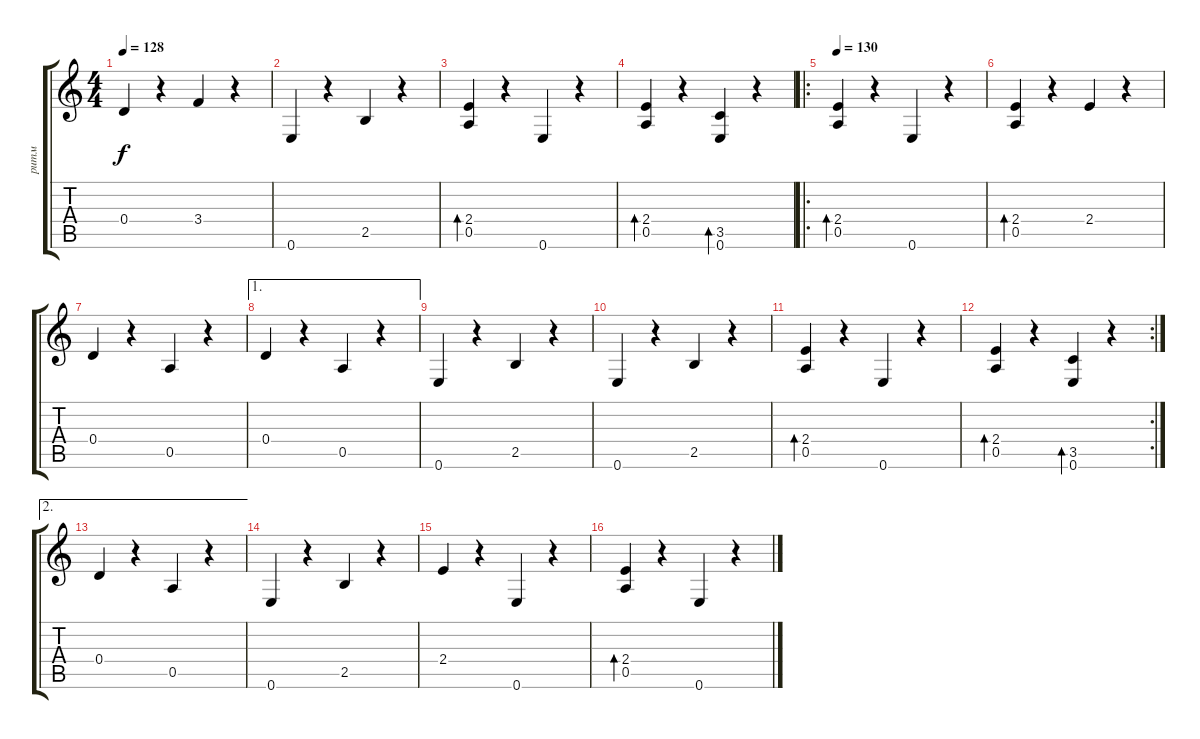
\track ("ритм" "ритм") {instrument acousticguitarsteel}
\staff {score tabs}
\tuning (E4 B3 G3 D3 A2 E2) {hide}
\ts (4 4)
\tempo 128
\clef g2
\ks c
0.4.4{dy f} r.4 3.4.4 r.4 |
0.6.4 r.4 2.5.4 r.4 |
(2.4 0.5).4{bd 60} r.4 0.6.4 r.4 |
(2.4 0.5).4{bd 60} r.4 (3.5 0.6).4{bd 60} r.4 |
\ro
\tempo 130
(2.4 0.5).4{bd 60} r.4 0.6.4 r.4 |
(2.4 0.5).4{bd 60} r.4 2.4.4 r.4 |
0.4.4 r.4 0.5.4 r.4 |
\ae 1
0.4.4 r.4 0.5.4 r.4 |
0.6.4 r.4 2.5.4 r.4 |
0.6.4 r.4 2.5.4 r.4 |
(2.4 0.5).4{bd 60} r.4 0.6.4 r.4 |
\rc 2
(2.4 0.5).4{bd 60} r.4 (3.5 0.6).4{bd 60} r.4 |
\ae 2
0.4.4 r.4 0.5.4 r.4 |
0.6.4 r.4 2.5.4 r.4 |
2.4.4 r.4 0.6.4 r.4 |
(2.4 0.5).4{bd 60} r.4 0.6.4 r.4
